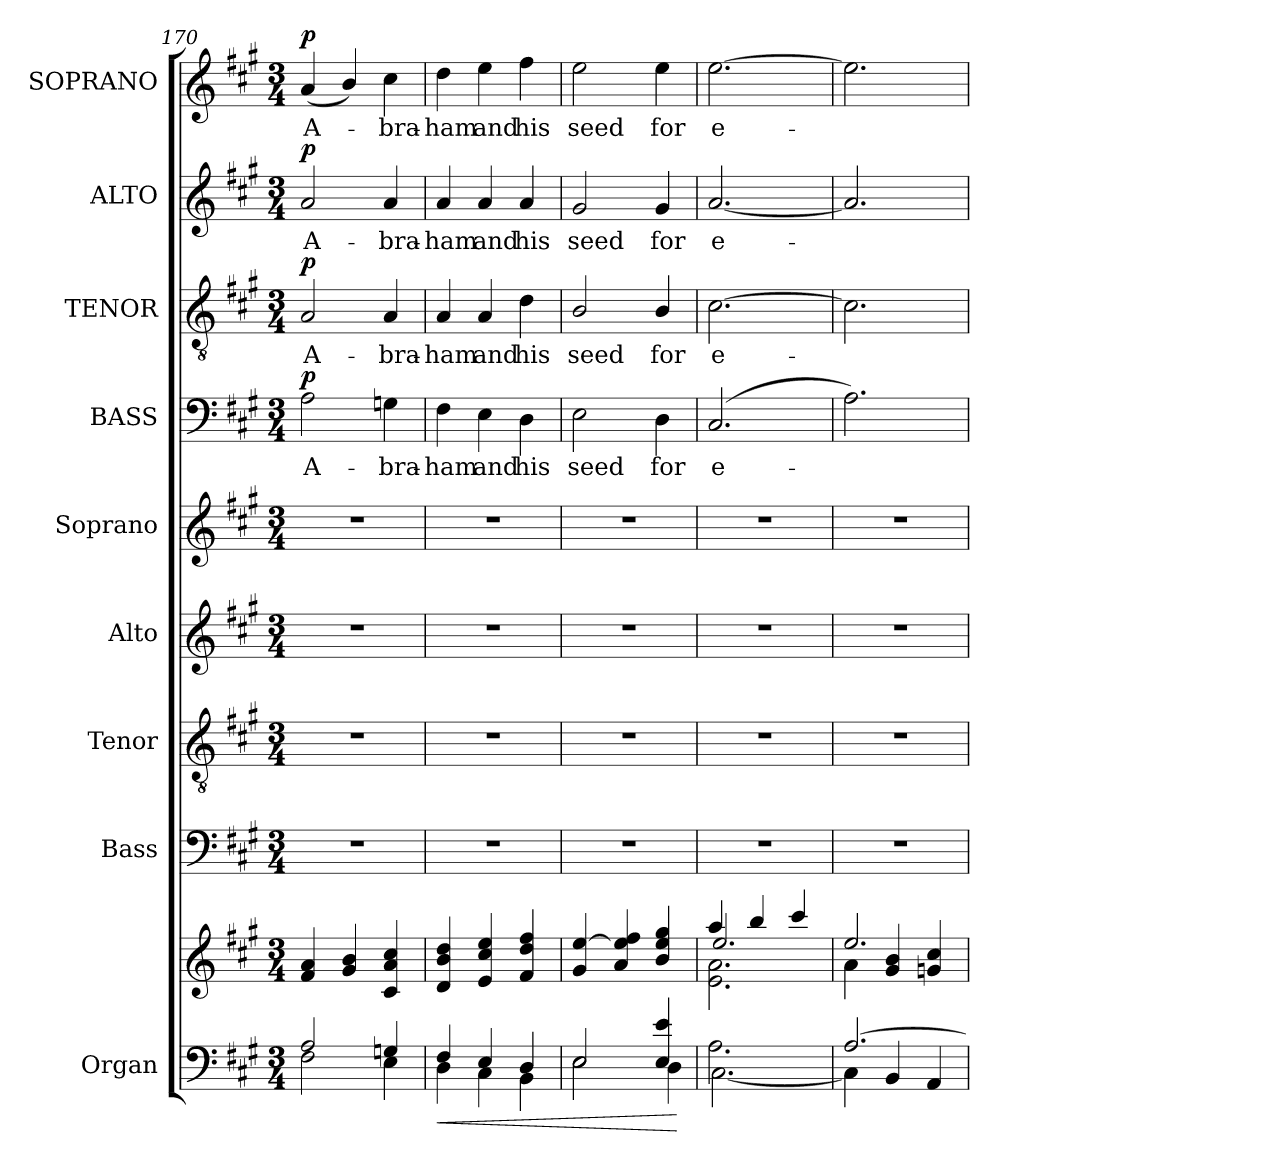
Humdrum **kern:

**kern	**kern	**dynam	**kern	**kern	**kern	**kern	**kern	**text	**dynam	**kern	**text	**dynam	**kern	**text	**dynam	**kern	**text	**dynam
*part9	*part9	*part9	*part8	*part7	*part6	*part5	*part4	*part4	*part4	*part3	*part3	*part3	*part2	*part2	*part2	*part1	*part1	*part1
*staff10	*staff9	*staff9/10	*staff8	*staff7	*staff6	*staff5	*staff4	*staff4	*staff4	*staff3	*staff3	*staff3	*staff2	*staff2	*staff2	*staff1	*staff1	*staff1
*I"Organ	*	*	*I"Bass	*I"Tenor	*I"Alto	*I"Soprano	*I"BASS	*	*	*I"TENOR	*	*	*I"ALTO	*	*	*I"SOPRANO	*	*
*I'Org.	*	*	*I'B.	*I'T.	*I'A.	*I'S.	*I'B.	*	*	*I'T.	*	*	*I'A.	*	*	*I'S.	*	*
*clefF4	*clefG2	*	*clefF4	*clefGv2	*clefG2	*clefG2	*clefF4	*	*	*clefGv2	*	*	*clefG2	*	*	*clefG2	*	*
*	*	*	*	*ITrd7c12	*	*	*	*	*	*ITrd7c12	*	*	*	*	*	*	*	*
*k[f#c#g#]	*k[f#c#g#]	*	*k[f#c#g#]	*k[f#c#g#]	*k[f#c#g#]	*k[f#c#g#]	*k[f#c#g#]	*	*	*k[f#c#g#]	*	*	*k[f#c#g#]	*	*	*k[f#c#g#]	*	*
*A:	*A:	*	*A:	*A:	*A:	*A:	*A:	*	*	*A:	*	*	*A:	*	*	*A:	*	*
*M3/4	*M3/4	*	*M3/4	*M3/4	*M3/4	*M3/4	*M3/4	*	*	*M3/4	*	*	*M3/4	*	*	*M3/4	*	*
=170	=170	=170	=170	=170	=170	=170	=170	=170	=170	=170	=170	=170	=170	=170	=170	=170	=170	=170
*^	*	*	*	*	*	*	*	*	*	*	*	*	*	*	*	*	*	*
!	!	!	!	!LO:N:vis=1	!LO:N:vis=1	!LO:N:vis=1	!LO:N:vis=1	!	!	!	!	!	!	!	!	!	!	!	!
!	!	!	!	!	!	!	!	!	!LO:LY:b:color=#000000	!	!	!	!	!	!	!	!	!	!
!	!	!	!	!	!	!	!	!	!	!	!	!LO:LY:b:color=#000000	!	!	!	!	!	!	!
!	!	!	!	!	!	!	!	!	!	!	!	!	!	!	!LO:LY:b:color=#000000	!	!	!	!
!	!	!	!	!	!	!	!	!	!	!	!	!	!	!	!	!	!	!LO:LY:b:color=#000000	!
2Ai/	2F#i\	4f#i/ 4ai	.	2.r	2.r	2.r	2.r	2Ai\	A-	p	2AAi/	A-	p	2ai/	A-	p	(4ai/	A-	p
.	.	4g#i/ 4bi	.	.	.	.	.	.	.	.	.	.	.	.	.	.	4bi/)	.	.
!	!	!	!	!	!	!	!	!	!LO:LY:b:color=#000000	!	!	!	!	!	!	!	!	!	!
!	!	!	!	!	!	!	!	!	!	!	!	!LO:LY:b:color=#000000	!	!	!	!	!	!	!
!	!	!	!	!	!	!	!	!	!	!	!	!	!	!	!LO:LY:b:color=#000000	!	!	!	!
!	!	!	!	!	!	!	!	!	!	!	!	!	!	!	!	!	!	!LO:LY:b:color=#000000	!
4Gni/	4Ei\	4c#i/ 4ai 4cc#i	.	.	.	.	.	4Gni\	-bra-	.	4AAi/	-bra-	.	4ai/	-bra-	.	4cc#i\	-bra-	.
=171	=171	=171	=171	=171	=171	=171	=171	=171	=171	=171	=171	=171	=171	=171	=171	=171	=171	=171	=171
!	!	!	!LO:HP:b=2	!LO:N:vis=1	!LO:N:vis=1	!LO:N:vis=1	!LO:N:vis=1	!	!	!	!	!	!	!	!	!	!	!	!
!	!	!	!	!	!	!	!	!	!LO:LY:b:color=#000000	!	!	!	!	!	!	!	!	!	!
!	!	!	!	!	!	!	!	!	!	!	!	!LO:LY:b:color=#000000	!	!	!	!	!	!	!
!	!	!	!	!	!	!	!	!	!	!	!	!	!	!	!LO:LY:b:color=#000000	!	!	!	!
!	!	!	!	!	!	!	!	!	!	!	!	!	!	!	!	!	!	!LO:LY:b:color=#000000	!
4F#i/	4Di\	4di/ 4bi 4ddi	<	2.r	2.r	2.r	2.r	4F#i\	-ham	.	4AAi/	-ham	.	4ai/	-ham	.	4ddi\	-ham	.
!	!	!	!	!	!	!	!	!	!LO:LY:b:color=#000000	!	!	!	!	!	!	!	!	!	!
!	!	!	!	!	!	!	!	!	!	!	!	!LO:LY:b:color=#000000	!	!	!	!	!	!	!
!	!	!	!	!	!	!	!	!	!	!	!	!	!	!	!LO:LY:b:color=#000000	!	!	!	!
!	!	!	!	!	!	!	!	!	!	!	!	!	!	!	!	!	!	!LO:LY:b:color=#000000	!
4Ei/	4C#i\	4ei/ 4cc#i 4eei	.	.	.	.	.	4Ei\	and	.	4AAi/	and	.	4ai/	and	.	4eei\	and	.
!	!	!	!	!	!	!	!	!	!LO:LY:b:color=#000000	!	!	!	!	!	!	!	!	!	!
!	!	!	!	!	!	!	!	!	!	!	!	!LO:LY:b:color=#000000	!	!	!	!	!	!	!
!	!	!	!	!	!	!	!	!	!	!	!	!	!	!	!LO:LY:b:color=#000000	!	!	!	!
!	!	!	!	!	!	!	!	!	!	!	!	!	!	!	!	!	!	!LO:LY:b:color=#000000	!
4Di/	4BBi\	4f#i/ 4ddi 4ff#i	.	.	.	.	.	4Di\	his	.	4Di\	his	.	4ai/	his	.	4ff#i\	his	.
=172	=172	=172	=172	=172	=172	=172	=172	=172	=172	=172	=172	=172	=172	=172	=172	=172	=172	=172	=172
!	!	!	!	!LO:N:vis=1	!LO:N:vis=1	!LO:N:vis=1	!LO:N:vis=1	!	!	!	!	!	!	!	!	!	!	!	!
!	!	!	!	!	!	!	!	!	!LO:LY:b:color=#000000	!	!	!	!	!	!	!	!	!	!
!	!	!	!	!	!	!	!	!	!	!	!	!LO:LY:b:color=#000000	!	!	!	!	!	!	!
!	!	!	!	!	!	!	!	!	!	!	!	!	!	!	!LO:LY:b:color=#000000	!	!	!	!
!	!	!	!	!	!	!	!	!	!	!	!	!	!	!	!	!	!	!LO:LY:b:color=#000000	!
2Ei/	2Ei\	4g#i/ [4eei	.	2.r	2.r	2.r	2.r	2Ei\	seed	.	2BBi/	seed	.	2g#i/	seed	.	2eei\	seed	.
.	.	4ai/ 4eei] 4ff#i	.	.	.	.	.	.	.	.	.	.	.	.	.	.	.	.	.
!	!	!	!	!	!	!	!	!	!LO:LY:b:color=#000000	!	!	!	!	!	!	!	!	!	!
!	!	!	!	!	!	!	!	!	!	!	!	!LO:LY:b:color=#000000	!	!	!	!	!	!	!
!	!	!	!	!	!	!	!	!	!	!	!	!	!	!	!LO:LY:b:color=#000000	!	!	!	!
!	!	!	!	!	!	!	!	!	!	!	!	!	!	!	!	!	!	!LO:LY:b:color=#000000	!
4Ei/ 4ei	4Di\	4bi/ 4eei 4gg#i	.	.	.	.	.	4Di\	for	.	4BBi/	for	.	4g#i/	for	.	4eei\	for	.
*v	*v	*	*	*	*	*	*	*	*	*	*	*	*	*	*	*	*	*	*
.	.	[	.	.	.	.	.	.	.	.	.	.	.	.	.	.	.	.
=173	=173	=173	=173	=173	=173	=173	=173	=173	=173	=173	=173	=173	=173	=173	=173	=173	=173	=173
*^	*^	*	*	*	*	*	*	*	*	*	*	*	*	*	*	*	*	*
*	*	*	*^	*	*	*	*	*	*	*	*	*	*	*	*	*	*	*	*	*
!	!	!	!	!	!	!LO:N:vis=1	!LO:N:vis=1	!LO:N:vis=1	!LO:N:vis=1	!	!	!	!	!	!	!	!	!	!	!	!
!	!	!	!	!	!	!	!	!	!	!	!LO:LY:b:color=#000000	!	!	!	!	!	!	!	!	!	!
!	!	!	!	!	!	!	!	!	!	!	!	!	!	!LO:LY:b:color=#000000	!	!	!	!	!	!	!
!	!	!	!	!	!	!	!	!	!	!	!	!	!	!	!	!	!LO:LY:b:color=#000000	!	!	!	!
!	!	!	!	!	!	!	!	!	!	!	!	!	!	!	!	!	!	!	!	!LO:LY:b:color=#000000	!
2.Ai\	[2.C#i\	4aai/	2.ei\ 2.ai	2.eei/	.	2.r	2.r	2.r	2.r	(2.C#i/	e-	.	[2.C#i\	e-	.	[2.ai/	e-	.	[2.eei\	e-	.
.	.	4bbi/	.	.	.	.	.	.	.	.	.	.	.	.	.	.	.	.	.	.	.
.	.	4ccc#i/	.	.	.	.	.	.	.	.	.	.	.	.	.	.	.	.	.	.	.
*	*	*	*v	*v	*	*	*	*	*	*	*	*	*	*	*	*	*	*	*	*	*
=174	=174	=174	=174	=174	=174	=174	=174	=174	=174	=174	=174	=174	=174	=174	=174	=174	=174	=174	=174	=174
!	!	!	!	!	!LO:N:vis=1	!LO:N:vis=1	!LO:N:vis=1	!LO:N:vis=1	!	!	!	!	!	!	!	!	!	!	!	!
[2.Ai/	4C#i\]	2.eei/	4ai\	.	2.r	2.r	2.r	2.r	2.Ai\)	.	.	2.C#i\]	.	.	2.ai/]	.	.	2.eei\]	.	.
.	4BBi/	.	4g#i/ 4bi	.	.	.	.	.	.	.	.	.	.	.	.	.	.	.	.	.
.	4AAi/	.	4gni/ 4cc#i	.	.	.	.	.	.	.	.	.	.	.	.	.	.	.	.	.
*v	*v	*	*	*	*	*	*	*	*	*	*	*	*	*	*	*	*	*	*	*
*	*v	*v	*	*	*	*	*	*	*	*	*	*	*	*	*	*	*	*	*
=	=	=	=	=	=	=	=	=	=	=	=	=	=	=	=	=	=	=
*-	*-	*-	*-	*-	*-	*-	*-	*-	*-	*-	*-	*-	*-	*-	*-	*-	*-	*-
